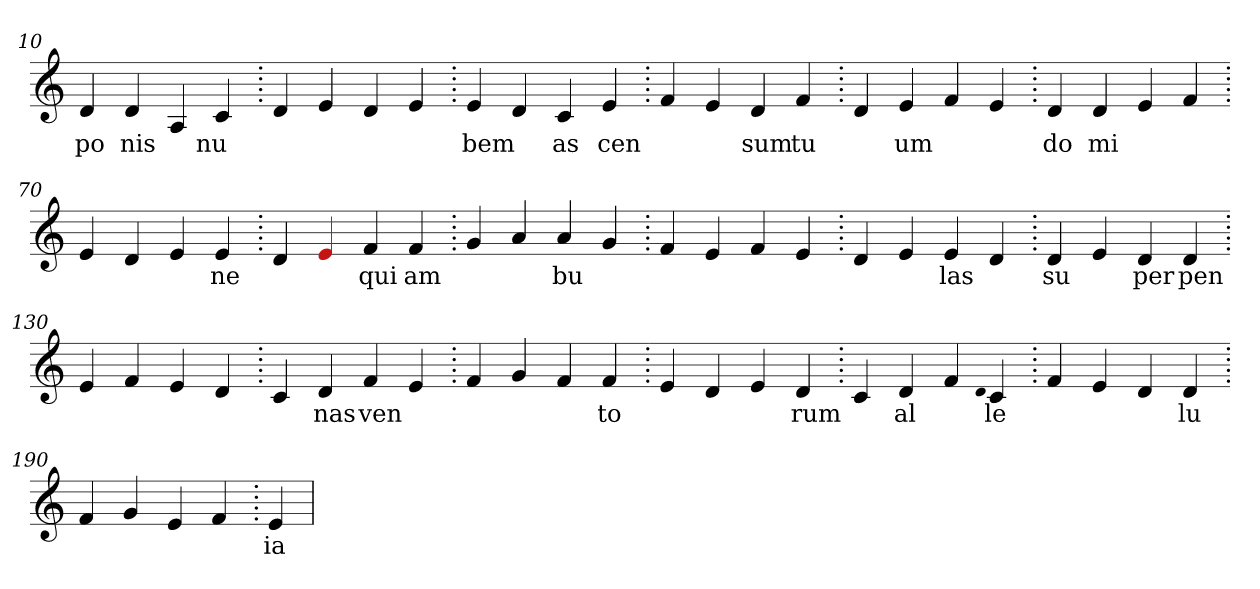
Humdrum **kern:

**kern	**text
*part1	*part1
*staff1	*staff1
*clefG2	*
=10.	=10.
4d	po
4d	nis
4A	.
4c	nu
=20.	=20.
4d	.
4e	.
4d	.
4e	.
=30.	=30.
4e	bem
4d	.
4c	as
4e	cen
=40.	=40.
4f	.
4e	.
4d	sum
4f	tu
=50.	=50.
4d	.
4e	um
4f	.
4e	.
=60.	=60.
4d	do
4d	mi
4e	.
4f	.
=70.	=70.
4e	.
4d	.
4e	.
4e	ne
=80.	=80.
4d	.
4Re	.
4f	qui
4f	am
=90.	=90.
4g	.
4a	.
4a	bu
4g	.
=100.	=100.
4f	.
4e	.
4f	.
4e	.
=110.	=110.
4d	.
4e	.
4e	las
4d	.
=120.	=120.
4d	su
4e	.
4d	per
4d	pen
=130.	=130.
4e	.
4f	.
4e	.
4d	.
=140.	=140.
4c	.
4d	nas
4f	ven
4e	.
=150.	=150.
4f	.
4g	.
4f	.
4f	to
=160.	=160.
4e	.
4d	.
4e	.
4d	rum
=170.	=170.
4c	.
4d	al
4f	.
qqd	.
4c	le
=180.	=180.
4f	.
4e	.
4d	.
4d	lu
=190.	=190.
4f	.
4g	.
4e	.
4f	.
=200.	=200.
4e	ia
=	=
*-	*-
